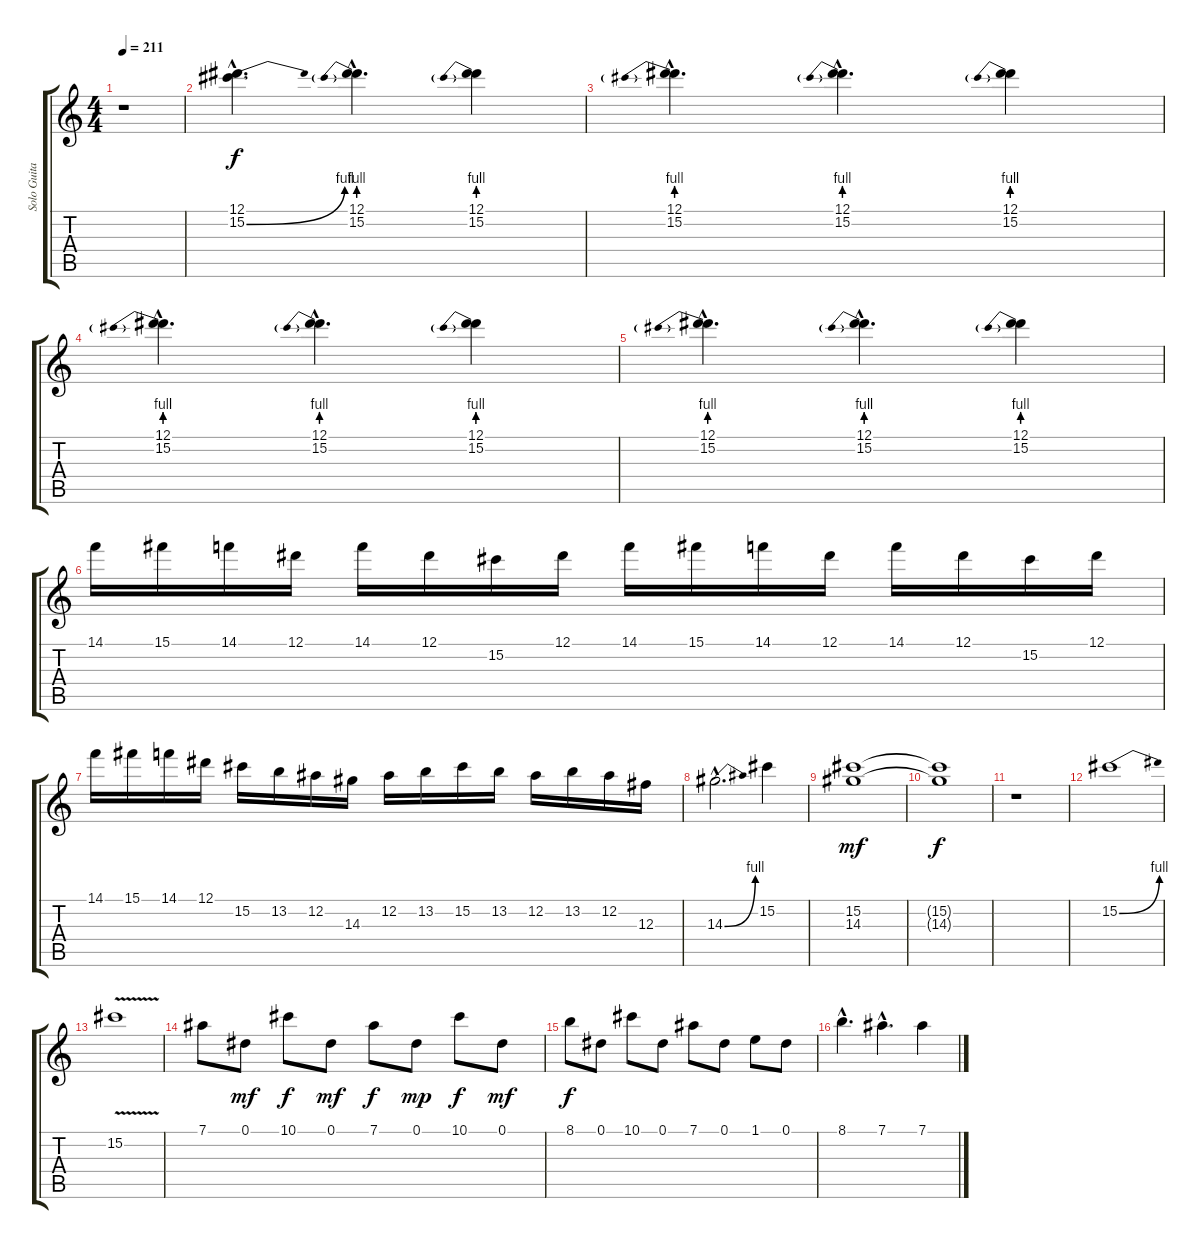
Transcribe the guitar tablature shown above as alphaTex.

\track ("Solo Guitar 1" "Solo Guita") {instrument distortionguitar}
\staff {score tabs}
\tuning (Eb4 Bb3 Gb3 Db3 Ab2 Eb2) {hide}
\ts (4 4)
\tempo 211
\clef g2
\ks c
r.1{dy f} |
(12.1{hac} 15.2{be (bend 0 0 60 4) hac}).4{d volume 16} (12.1{hac} 15.2{be (prebend 0 4 60 4) hac}).4{d} (12.1 15.2{be (prebend 0 4 60 4)}).4 |
(12.1{hac} 15.2{be (prebend 0 4 60 4) hac}).4{d} (12.1{hac} 15.2{be (prebend 0 4 60 4) hac}).4{d} (12.1 15.2{be (prebend 0 4 60 4)}).4 |
(12.1{hac} 15.2{be (prebend 0 4 60 4) hac}).4{d} (12.1{hac} 15.2{be (prebend 0 4 60 4) hac}).4{d} (12.1 15.2{be (prebend 0 4 60 4)}).4 |
(12.1{hac} 15.2{be (prebend 0 4 60 4) hac}).4{d} (12.1{hac} 15.2{be (prebend 0 4 60 4) hac}).4{d} (12.1 15.2{be (prebend 0 4 60 4)}).4 |
14.1.16 15.1.16 14.1.16 12.1.16 14.1.16 12.1.16 15.2.16 12.1.16 14.1.16 15.1.16 14.1.16 12.1.16 14.1.16 12.1.16 15.2.16 12.1.16 |
14.1.16 15.1.16 14.1.16 12.1.16 15.2.16 13.2.16 12.2.16 14.3.16 12.2.16 13.2.16 15.2.16 13.2.16 12.2.16 13.2.16 12.2.16 12.3.16 |
14.3{be (bend 0 0 60 4) hac}.2{d} 15.2.4 |
(15.2 14.3).1{dy mf} |
(15.2{t} 14.3{t}).1{dy f} |
r.1 |
15.2{be (bend 0 0 60 4)}.1 |
15.2{v}.1 |
7.1.8 0.1.8{dy mf} 10.1.8{dy f} 0.1.8{dy mf} 7.1.8{dy f} 0.1.8{dy mp} 10.1.8{dy f} 0.1.8{dy mf} |
8.1.8{dy f} 0.1.8 10.1.8 0.1.8 7.1.8 0.1.8 1.1.8 0.1.8 |
8.1{hac}.4{d} 7.1{hac}.4{d} 7.1.4
